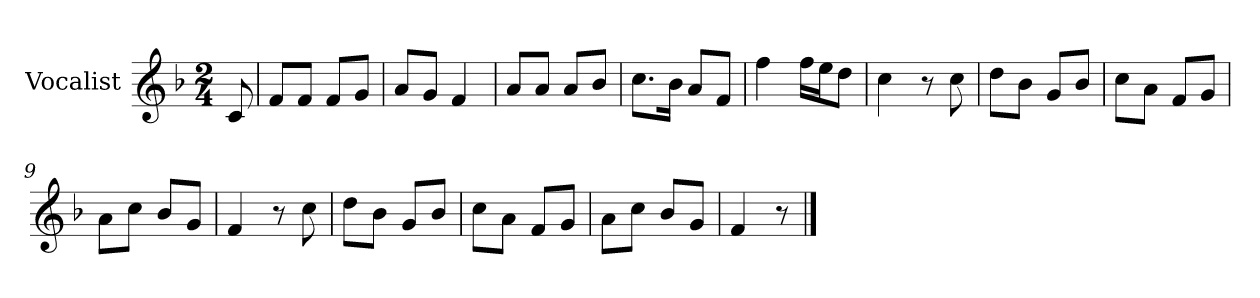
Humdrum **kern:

**kern
*part1
*staff1
*I"Vocalist
*k[b-]
*F:
*M2/4
=
8c
=1
8fL
8fJ
8fL
8gJ
=2
8aL
8gJ
4f
=3
8aL
8aJ
8aL
8b-J
=4
8.ccL
16b-Jk
8aL
8fJ
=5
4ff
16ffLL
16eeJ
8ddJ
=6
4cc
8r
8cc
=7
8ddL
8b-J
8gL
8b-J
=8
8ccL
8aJ
8fL
8gJ
=9
8aL
8ccJ
8b-L
8gJ
=10
4f
8r
8cc
=11
8ddL
8b-J
8gL
8b-J
=12
8ccL
8aJ
8fL
8gJ
=13
8aL
8ccJ
8b-L
8gJ
=14
4f
8r
==
*-
